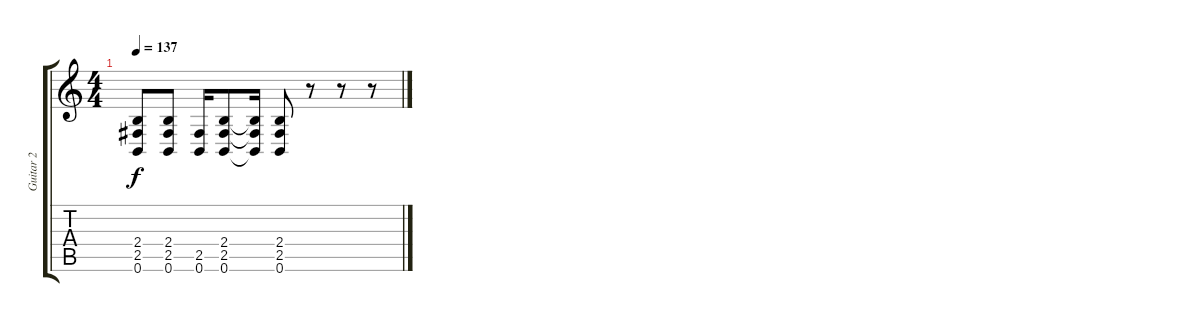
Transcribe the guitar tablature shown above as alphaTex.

\track ("Guitar 2" "Guitar 2") {instrument distortionguitar}
\staff {score tabs}
\tuning (B3 G3 D3 A2 E2 B1) {hide}
\ts (4 4)
\tempo 137
\clef g2
\ks c
(2.4 2.5 0.6).8{dy f} (2.4 2.5 0.6).8 (2.5 0.6).16 (2.4 2.5 0.6).8 (2.4{t} 2.5{t} 0.6{t}).16 (2.4 2.5 0.6).8 r.8 r.8 r.8
